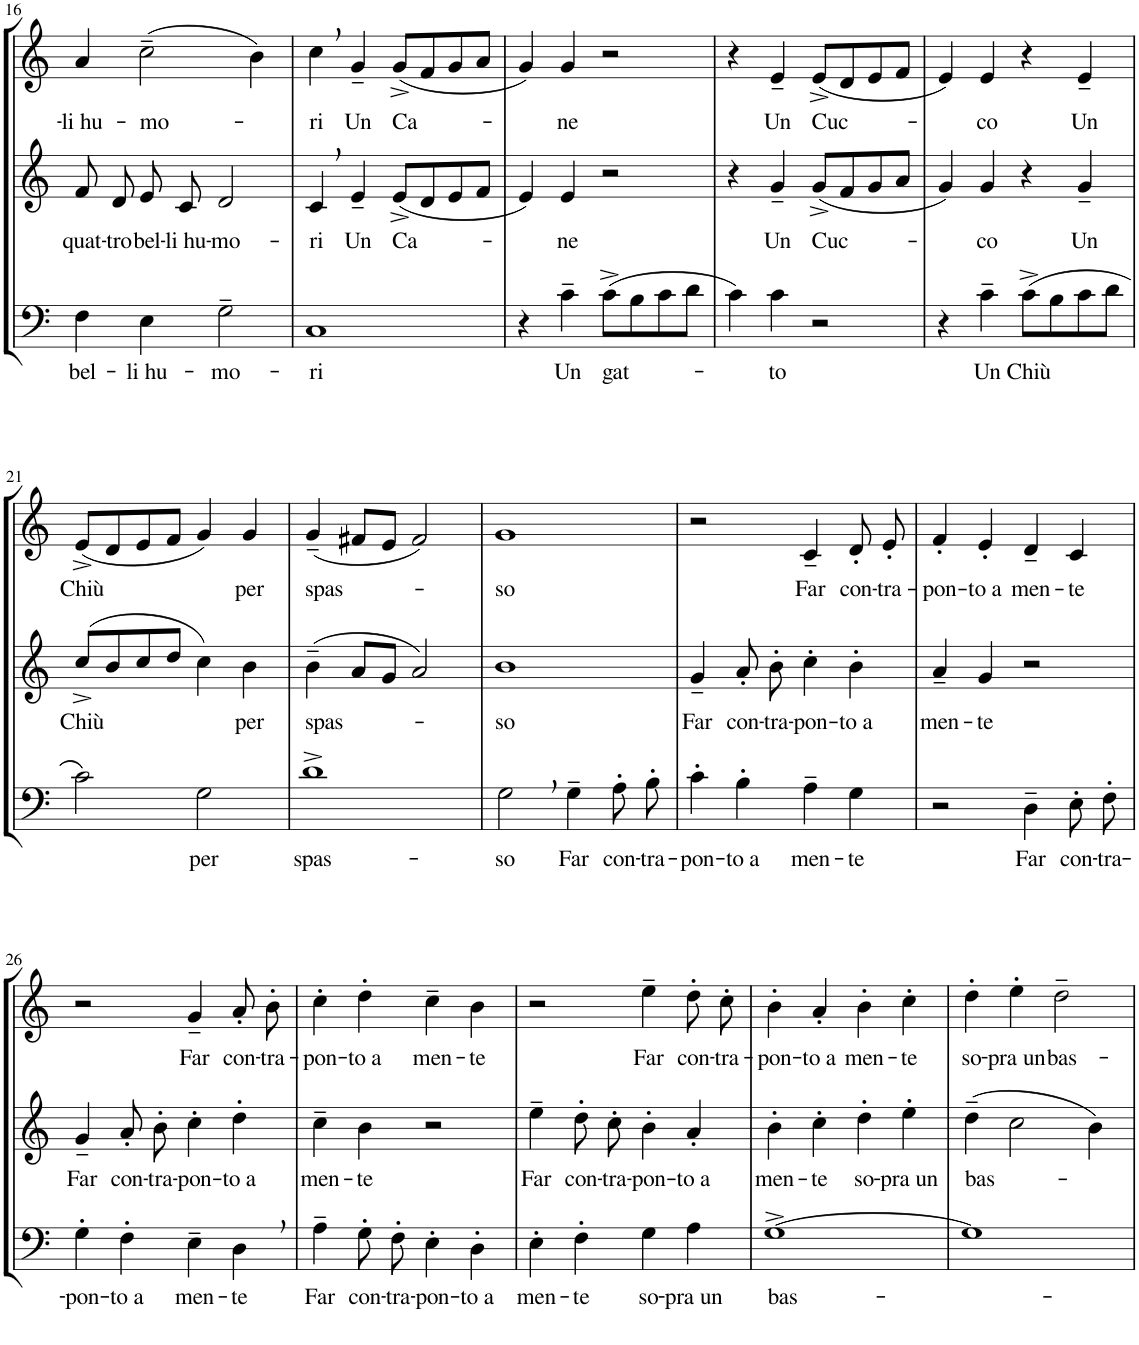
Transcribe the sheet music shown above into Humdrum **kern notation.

**kern	**text	**kern	**text	**kern	**text
*part3	*part3	*part2	*part2	*part1	*part1
*staff3	*staff3	*staff2	*staff2	*staff1	*staff1
*I"Bassi	*	*I"Contralti	*	*I"Soprani	*
!!LO:PB:g=z
*clefF4	*	*clefG2	*	*clefG2	*
*	*	*	*	*Trd1c2	*
*k[]	*	*k[]	*	*k[]	*
*M4/4	*	*M4/4	*	*M4/4	*
*met(c)	*	*met(c)	*	*met(c)	*
=16	=16	=16	=16	=16	=16
!	!LO:LY:b	!	!LO:LY:b	!	!LO:LY:b
4F\	bel-	8f/	quat-	4a/	-li hu-
!	!	!	!LO:LY:b	!	!
.	.	8d/	-tro	.	.
!	!LO:LY:b	!	!LO:LY:b	!	!LO:LY:b
4E\	-li hu-	8e/	bel-	(2cc~\	-mo-
!	!	!	!LO:LY:b	!	!
.	.	8c/	-li hu-	.	.
!	!LO:LY:b	!	!LO:LY:b	!	!
2G~\	-mo-	2d/	-mo-	.	.
.	.	.	.	4b\)	.
=17	=17	=17	=17	=17	=17
!	!LO:LY:b	!	!LO:LY:b	!	!LO:LY:b
1C	-ri	4c,/	-ri	4cc,\	-ri
!	!	!	!LO:LY:b	!	!LO:LY:b
.	.	4e~/	Un	4g~/	Un
!	!	!	!LO:LY:b	!	!LO:LY:b
.	.	(8e^/L	Ca-	(8g^/L	Ca-
.	.	8d/	.	8f/	.
.	.	8e/	.	8g/	.
.	.	8f/J	.	8a/J	.
=18	=18	=18	=18	=18	=18
4r	.	4e/)	.	4g/)	.
!	!LO:LY:b	!	!LO:LY:b	!	!LO:LY:b
4c~\	Un	4e/	-ne	4g/	-ne
!	!LO:LY:b	!	!	!	!
(8c^\L	gat-	2r	.	2r	.
8B\	.	.	.	.	.
8c\	.	.	.	.	.
8d\J	.	.	.	.	.
=19	=19	=19	=19	=19	=19
4c\)	.	4r	.	4r	.
!	!LO:LY:b	!	!LO:LY:b	!	!LO:LY:b
4c\	-to	4g~/	Un	4e~/	Un
!	!	!	!LO:LY:b	!	!LO:LY:b
2r	.	(8g^/L	Cuc-	(8e^/L	Cuc-
.	.	8f/	.	8d/	.
.	.	8g/	.	8e/	.
.	.	8a/J	.	8f/J	.
=20	=20	=20	=20	=20	=20
4r	.	4g/)	.	4e/)	.
!	!LO:LY:b	!	!LO:LY:b	!	!LO:LY:b
4c~\	Un	4g/	-co	4e/	-co
!	!LO:LY:b	!	!	!	!
(8c^\L	Chiù	4r	.	4r	.
8B\	.	.	.	.	.
!	!	!	!LO:LY:b	!	!LO:LY:b
8c\	.	4g~/	Un	4e~/	Un
8d\J	.	.	.	.	.
!!LO:LB:g=z
=21	=21	=21	=21	=21	=21
!	!	!	!LO:LY:b	!	!LO:LY:b
2c\)	.	(8cc^/L	Chiù	(8e^/L	Chiù
.	.	8b/	.	8d/	.
.	.	8cc/	.	8e/	.
.	.	8dd/J	.	8f/J	.
!	!LO:LY:b	!	!	!	!
2G\	per	4cc\)	.	4g/)	.
!	!	!	!LO:LY:b	!	!LO:LY:b
.	.	4b\	per	4g/	per
=22	=22	=22	=22	=22	=22
!	!LO:LY:b	!	!LO:LY:b	!	!LO:LY:b
1d^	spas-	(4b~\	spas-	(4g~/	spas-
.	.	8a/L	.	8f#X/L	.
.	.	8g/J	.	8e/J	.
.	.	2a/)	.	2f#/)	.
=23	=23	=23	=23	=23	=23
!	!LO:LY:b	!	!LO:LY:b	!	!LO:LY:b
2G,\	-so	1b	-so	1g	-so
!	!LO:LY:b	!	!	!	!
4G~\	Far	.	.	.	.
!	!LO:LY:b	!	!	!	!
8A'\	con-	.	.	.	.
!	!LO:LY:b	!	!	!	!
8B'\	-tra-	.	.	.	.
=24	=24	=24	=24	=24	=24
!	!LO:LY:b	!	!LO:LY:b	!	!
4c'\	-pon-	4g~/	Far	2r	.
!	!LO:LY:b	!	!LO:LY:b	!	!
4B'\	-to a	8a'/	con-	.	.
!	!	!	!LO:LY:b	!	!
.	.	8b'\	-tra-	.	.
!	!LO:LY:b	!	!LO:LY:b	!	!LO:LY:b
4A~\	men-	4cc'\	-pon-	4c~/	Far
!	!LO:LY:b	!	!LO:LY:b	!	!LO:LY:b
4G\	-te	4b'\	-to a	8d'/	con-
!	!	!	!	!	!LO:LY:b
.	.	.	.	8e'/	-tra-
=25	=25	=25	=25	=25	=25
!	!	!	!LO:LY:b	!	!LO:LY:b
2r	.	4a~/	men-	4f'/	-pon-
!	!	!	!LO:LY:b	!	!LO:LY:b
.	.	4g/	-te	4e'/	-to a
!	!LO:LY:b	!	!	!	!LO:LY:b
4D~\	Far	2r	.	4d~/	men-
!	!LO:LY:b	!	!	!	!LO:LY:b
8E'\	con-	.	.	4c/	-te
!	!LO:LY:b	!	!	!	!
8F'\	-tra-	.	.	.	.
!!LO:LB:g=z
=26	=26	=26	=26	=26	=26
!	!LO:LY:b	!	!LO:LY:b	!	!
4G'\	-pon-	4g~/	Far	2r	.
!	!LO:LY:b	!	!LO:LY:b	!	!
4F'\	-to a	8a'/	con-	.	.
!	!	!	!LO:LY:b	!	!
.	.	8b'\	-tra-	.	.
!	!LO:LY:b	!	!LO:LY:b	!	!LO:LY:b
4E~\	men-	4cc'\	-pon-	4g~/	Far
!	!LO:LY:b	!	!LO:LY:b	!	!LO:LY:b
4D,\	-te	4dd'\	-to a	8a'/	con-
!	!	!	!	!	!LO:LY:b
.	.	.	.	8b'\	-tra-
=27	=27	=27	=27	=27	=27
!	!LO:LY:b	!	!LO:LY:b	!	!LO:LY:b
4A~\	Far	4cc~\	men-	4cc'\	-pon-
!	!LO:LY:b	!	!LO:LY:b	!	!LO:LY:b
8G'\	con-	4b\	-te	4dd'\	-to a
!	!LO:LY:b	!	!	!	!
8F'\	-tra-	.	.	.	.
!	!LO:LY:b	!	!	!	!LO:LY:b
4E'\	-pon-	2r	.	4cc~\	men-
!	!LO:LY:b	!	!	!	!LO:LY:b
4D'\	-to a	.	.	4b\	-te
=28	=28	=28	=28	=28	=28
!	!LO:LY:b	!	!LO:LY:b	!	!
4E'\	men-	4ee~\	Far	2r	.
!	!LO:LY:b	!	!LO:LY:b	!	!
4F'\	-te	8dd'\	con-	.	.
!	!	!	!LO:LY:b	!	!
.	.	8cc'\	-tra-	.	.
!	!LO:LY:b	!	!LO:LY:b	!	!LO:LY:b
4G\	so-	4b'\	-pon-	4ee~\	Far
!	!LO:LY:b	!	!LO:LY:b	!	!LO:LY:b
4A\	-pra un	4a'/	-to a	8dd'\	con-
!	!	!	!	!	!LO:LY:b
.	.	.	.	8cc'\	-tra-
=29	=29	=29	=29	=29	=29
!	!LO:LY:b	!	!LO:LY:b	!	!LO:LY:b
[1G^	bas-	4b'\	men-	4b'\	-pon-
!	!	!	!LO:LY:b	!	!LO:LY:b
.	.	4cc'\	-te	4a'/	-to a
!	!	!	!LO:LY:b	!	!LO:LY:b
.	.	4dd'\	so-	4b'\	men-
!	!	!	!LO:LY:b	!	!LO:LY:b
.	.	4ee'\	-pra un	4cc'\	-te
=30	=30	=30	=30	=30	=30
!	!	!	!LO:LY:b	!	!LO:LY:b
1G]	.	(4dd~\	bas-	4dd'\	so-
!	!	!	!	!	!LO:LY:b
.	.	2cc\	.	4ee'\	-pra un
!	!	!	!	!	!LO:LY:b
.	.	.	.	2dd~\	bas-
.	.	4b\)	.	.	.
=	=	=	=	=	=
*-	*-	*-	*-	*-	*-
